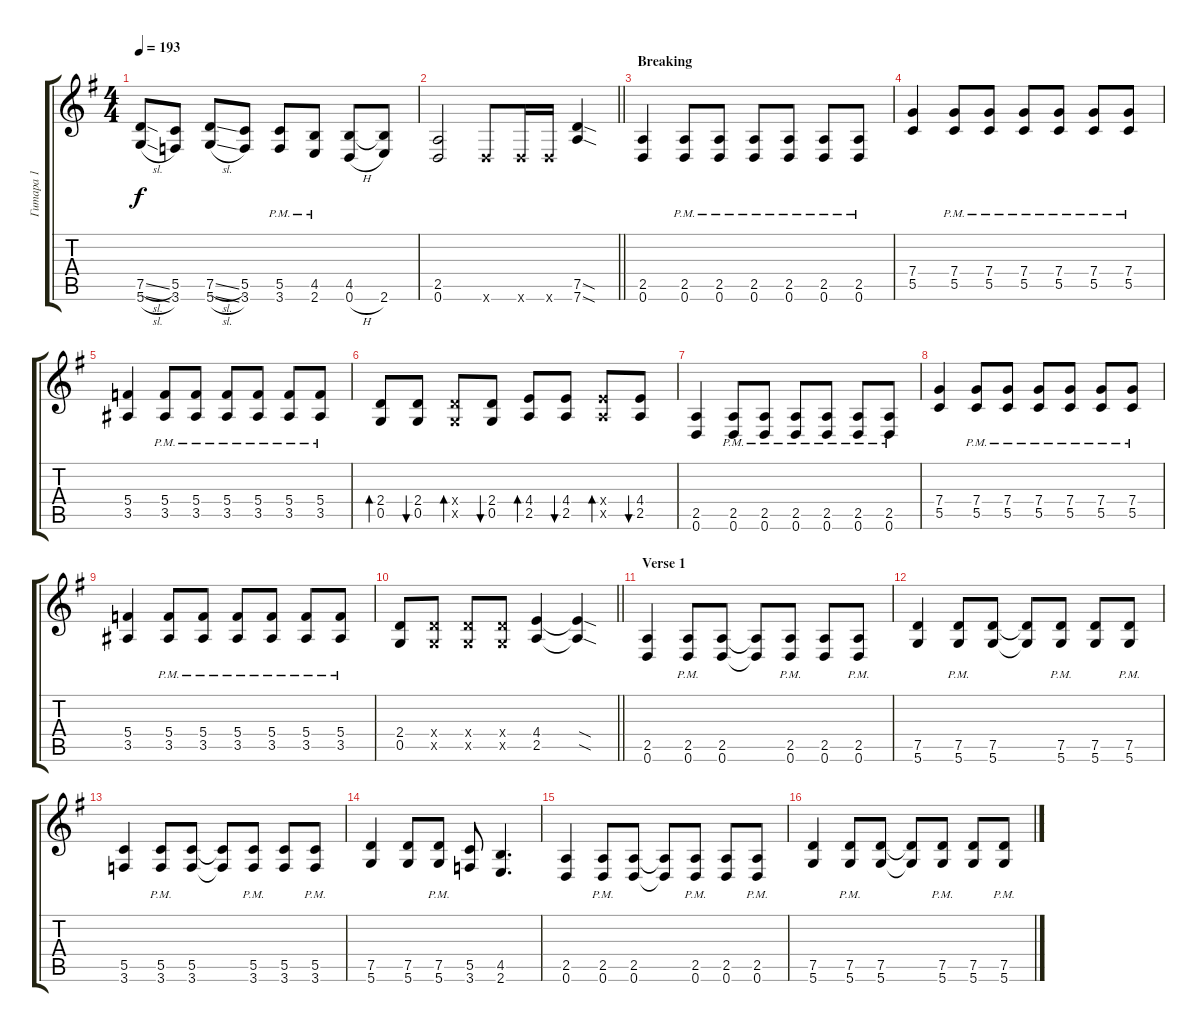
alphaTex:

\track ("Гитара 1" "Гитара 1") {instrument distortionguitar}
\staff {score tabs}
\tuning (D4 A3 F3 C3 G2 D2) {hide}
\ts (4 4)
\tempo 193
\clef g2
\ks eminor
(7.5{sl} 5.6{sl}).8{dy f} (5.5 3.6).8 (7.5{sl} 5.6{sl}).8 (5.5 3.6).8 (5.5{pm} 3.6{pm}).8 (4.5{pm} 2.6{pm}).8 (4.5 0.6{h}).8 (4.5{t} 2.6).8 |
\barLineRight lightlight
(2.5 0.6).2 0.6{x}.8 0.6{x}.16 0.6{x}.16 (7.5{sod} 7.6{sod}).4 |
\section ("" "Breaking")
(2.5 0.6).4 (2.5{pm} 0.6{pm}).8 (2.5{pm} 0.6{pm}).8 (2.5{pm} 0.6{pm}).8 (2.5{pm} 0.6{pm}).8 (2.5{pm} 0.6{pm}).8 (2.5{pm} 0.6{pm}).8 |
(7.4 5.5).4 (7.4{pm} 5.5{pm}).8 (7.4{pm} 5.5{pm}).8 (7.4{pm} 5.5{pm}).8 (7.4{pm} 5.5{pm}).8 (7.4{pm} 5.5{pm}).8 (7.4{pm} 5.5{pm}).8 |
(5.4 3.5).4 (5.4{pm} 3.5{pm}).8 (5.4{pm} 3.5{pm}).8 (5.4{pm} 3.5{pm}).8 (5.4{pm} 3.5{pm}).8 (5.4{pm} 3.5{pm}).8 (5.4{pm} 3.5{pm}).8 |
(2.4 0.5).8{bd 60} (2.4 0.5).8{bu 60} (2.4{x} 0.5{x}).8{bd 60} (2.4 0.5).8{bu 60} (4.4 2.5).8{bd 60} (4.4 2.5).8{bu 60} (4.4{x} 2.5{x}).8{bd 60} (4.4 2.5).8{bu 60} |
(2.5 0.6).4 (2.5{pm} 0.6{pm}).8 (2.5{pm} 0.6{pm}).8 (2.5{pm} 0.6{pm}).8 (2.5{pm} 0.6{pm}).8 (2.5{pm} 0.6{pm}).8 (2.5{pm} 0.6{pm}).8 |
(7.4 5.5).4 (7.4{pm} 5.5{pm}).8 (7.4{pm} 5.5{pm}).8 (7.4{pm} 5.5{pm}).8 (7.4{pm} 5.5{pm}).8 (7.4{pm} 5.5{pm}).8 (7.4{pm} 5.5{pm}).8 |
(5.4 3.5).4 (5.4{pm} 3.5{pm}).8 (5.4{pm} 3.5{pm}).8 (5.4{pm} 3.5{pm}).8 (5.4{pm} 3.5{pm}).8 (5.4{pm} 3.5{pm}).8 (5.4{pm} 3.5{pm}).8 |
\barLineRight lightlight
(2.4 0.5).8 (2.4{x} 0.5{x}).8 (2.4{x} 0.5{x}).8 (2.4{x} 0.5{x}).8 (4.4 2.5).4 (4.4{sod t} 2.5{sod t}).4 |
\section ("" "Verse 1")
(2.5 0.6).4 (2.5{pm} 0.6{pm}).8 (2.5 0.6).8 (2.5{t} 0.6{t}).8 (2.5{pm} 0.6{pm}).8 (2.5 0.6).8 (2.5{pm} 0.6{pm}).8 |
(7.5 5.6).4 (7.5{pm} 5.6{pm}).8 (7.5 5.6).8 (7.5{t} 5.6{t}).8 (7.5{pm} 5.6{pm}).8 (7.5 5.6).8 (7.5{pm} 5.6{pm}).8 |
(5.5 3.6).4 (5.5{pm} 3.6{pm}).8 (5.5 3.6).8 (5.5{t} 3.6{t}).8 (5.5{pm} 3.6{pm}).8 (5.5 3.6).8 (5.5{pm} 3.6{pm}).8 |
(7.5 5.6).4 (7.5 5.6).8 (7.5{pm} 5.6{pm}).8 (5.5 3.6).8 (4.5 2.6).4{d} |
(2.5 0.6).4 (2.5{pm} 0.6{pm}).8 (2.5 0.6).8 (2.5{t} 0.6{t}).8 (2.5{pm} 0.6{pm}).8 (2.5 0.6).8 (2.5{pm} 0.6{pm}).8 |
(7.5 5.6).4 (7.5{pm} 5.6{pm}).8 (7.5 5.6).8 (7.5{t} 5.6{t}).8 (7.5{pm} 5.6{pm}).8 (7.5 5.6).8 (7.5{pm} 5.6{pm}).8
